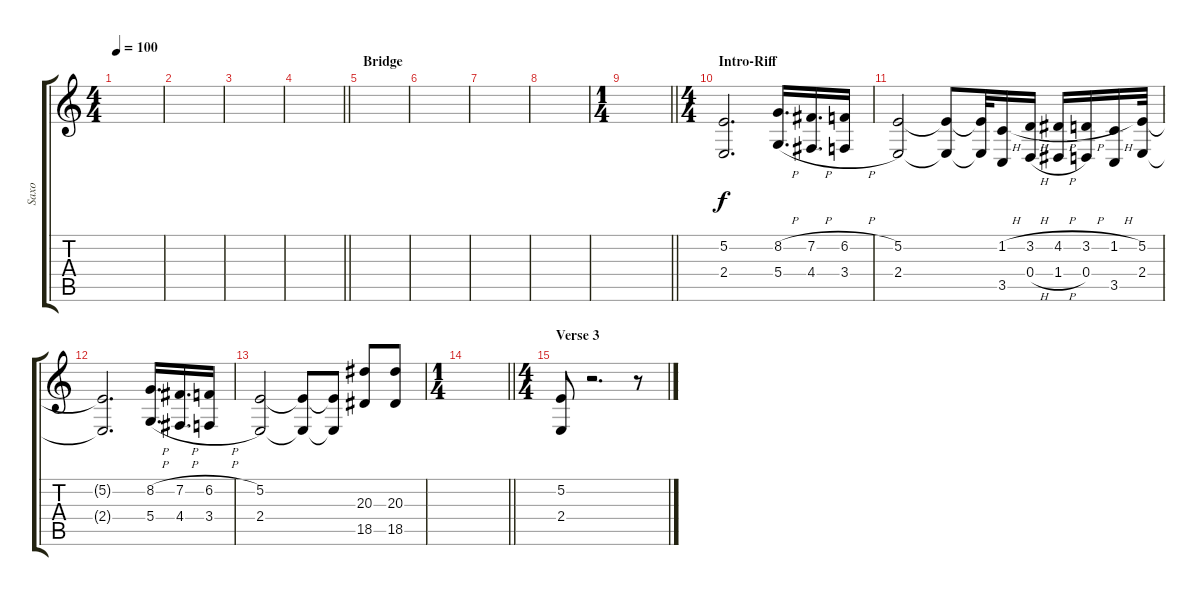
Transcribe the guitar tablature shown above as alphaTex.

\track ("Saxo" "Saxo") {instrument altosax}
\staff {score tabs}
\tuning (E4 B3 G3 D3 A2 E2) {hide}
\ts (4 4)
\tempo 100
\clef g2
\ks c
|
|
|
\barLineRight lightlight
|
\section ("" "Bridge")
|
|
|
|
\ts (1 4)
\barLineRight lightlight
|
\ts (4 4)
\section ("" "Intro-Riff")
(5.2 2.4).2{d} (8.2{h} 5.4{h}).16{d} (7.2{h} 4.4{h}).16{d} (6.2{h} 3.4{h}).16 |
(5.2 2.4).2 (5.2{t} 2.4{t}).8 (5.2{t} 2.4{t}).32 (1.2{h} 3.5).16 (3.2{h} 0.4{h}).16 (4.2{h} 1.4{h}).16 (3.2{h} 0.4).16 (1.2{h} 3.5).16 (5.2 2.4).32 |
(5.2{t} 2.4{t}).2{d} (8.2{h} 5.4{h}).16{d} (7.2{h} 4.4{h}).16{d} (6.2{h} 3.4{h}).16 |
(5.2 2.4).2 (5.2{t} 2.4{t}).8 (5.2{t} 2.4{t}).8 (20.3 18.5).8 (20.3 18.5).8 |
\ts (1 4)
\barLineRight lightlight
|
\ts (4 4)
\section ("" "Verse 3")
(5.2 2.4).8 r.2{d} r.8
